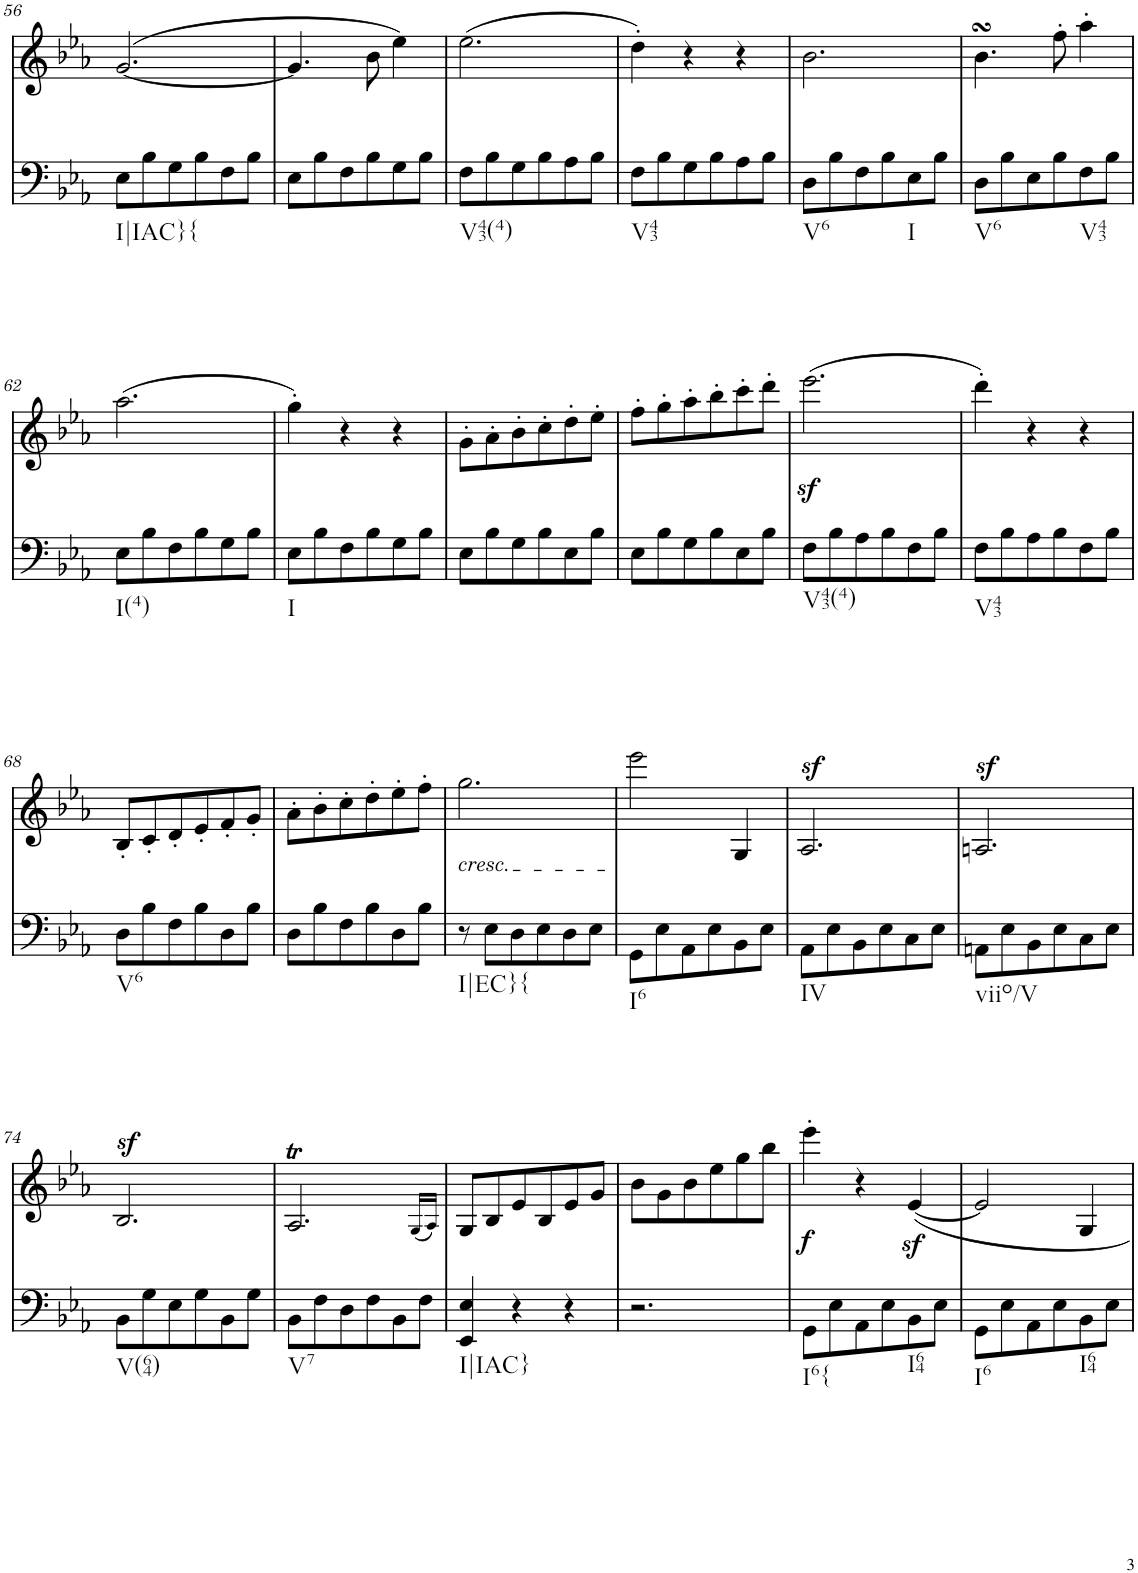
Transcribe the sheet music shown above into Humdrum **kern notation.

**kern	**kern	**dynam
*part2	*part1	*part1
*staff2	*staff1	*staff1
*I"piano	*I"piano	*
*I'Pno	*I'Pno	*
!!LO:PB:g=z
*clefF4	*clefG2	*
*k[b-e-a-]	*k[b-e-a-]	*
*c:	*c:	*
*M3/4	*M3/4	*
=56	=56	=56
!LO:TX:b:t=I|IAC}{	!	!
8E-\L	([2.g/	.
8B-\	.	.
8G\	.	.
8B-\	.	.
8F\	.	.
8B-\J	.	.
=57	=57	=57
8E-\L	4.g/]	.
8B-\	.	.
8F\	.	.
8B-\	8b-\	.
8G\	4ee-\)	.
8B-\J	.	.
=58	=58	=58
!LO:TX:b:t=V43(4)	!	!
8F\L	(2.ee-\	.
8B-\	.	.
8G\	.	.
8B-\	.	.
8A-\	.	.
8B-\J	.	.
=59	=59	=59
!LO:TX:b:t=V43	!	!
8F\L	4dd'\)	.
8B-\	.	.
8G\	4r	.
8B-\	.	.
8A-\	4r	.
8B-\J	.	.
=60	=60	=60
!LO:TX:b:t=V6	!	!
8D\L	2.b-\	.
8B-\	.	.
8F\	.	.
8B-\	.	.
!LO:TX:b:t=I	!	!
8E-\	.	.
8B-\J	.	.
=61	=61	=61
!LO:TX:b:t=V6	!	!
8D\L	4.b-sSSS\	.
8B-\	.	.
8E-\	.	.
8B-\	8ff'\	.
!LO:TX:b:t=V43	!	!
8F\	4aa-'\	.
8B-\J	.	.
!!LO:LB:g=z
=62	=62	=62
!LO:TX:b:t=I(4)	!	!
8E-\L	(2.aa-\	.
8B-\	.	.
8F\	.	.
8B-\	.	.
8G\	.	.
8B-\J	.	.
=63	=63	=63
!LO:TX:b:t=I	!	!
8E-\L	4gg'\)	.
8B-\	.	.
8F\	4r	.
8B-\	.	.
8G\	4r	.
8B-\J	.	.
=64	=64	=64
8E-\L	8g'\L	.
8B-\	8a-'\	.
8G\	8b-'\	.
8B-\	8cc'\	.
8E-\	8dd'\	.
8B-\J	8ee-'\J	.
=65	=65	=65
8E-\L	8ff'\L	.
8B-\	8gg'\	.
8G\	8aa-'\	.
8B-\	8bb-'\	.
8E-\	8ccc'\	.
8B-\J	8ddd'\J	.
=66	=66	=66
!LO:TX:b:t=V43(4)	!	!
8F\L	(2.eee-z<\	.
8B-\	.	.
8A-\	.	.
8B-\	.	.
8F\	.	.
8B-\J	.	.
=67	=67	=67
!LO:TX:b:t=V43	!	!
8F\L	4ddd'\)	.
8B-\	.	.
8A-\	4r	.
8B-\	.	.
8F\	4r	.
8B-\J	.	.
!!LO:LB:g=z
=68	=68	=68
!LO:TX:b:t=V6	!	!
8D\L	8B-'/L	.
8B-\	8c'/	.
8F\	8d'/	.
8B-\	8e-'/	.
8D\	8f'/	.
8B-\J	8g'/J	.
=69	=69	=69
8D\L	8a-'\L	.
8B-\	8b-'\	.
8F\	8cc'\	.
8B-\	8dd'\	.
8D\	8ee-'\	.
8B-\J	8ff'\J	.
=70	=70	=70
!	!LO:TX:b:i:t=cresc.	!
!LO:TX:b:t=I|EC}{	!	!
8r	2.gg\	.
8E-\L	.	.
8D\	.	.
8E-\	.	.
8D\	.	.
8E-\J	.	.
=71	=71	=71
!LO:TX:b:t=I6	!	!
8GG\L	2eee-\	.
8E-\	.	.
8AA-\	.	.
8E-\	.	.
8BB-\	4G/	.
8E-\J	.	.
=72	=72	=72
!LO:TX:b:t=IV	!	!
8AA-\L	2.A-z>/	.
8E-\	.	.
8BB-\	.	.
8E-\	.	.
8C\	.	.
8E-\J	.	.
=73	=73	=73
!LO:TX:b:t=viio/V	!	!
8AAn\L	2.Anz>/	.
8E-\	.	.
8BB-\	.	.
8E-\	.	.
8C\	.	.
8E-\J	.	.
!!LO:LB:g=z
=74	=74	=74
!LO:TX:b:t=V(64)	!	!
8BB-\L	2.B-z>/	.
8G\	.	.
8E-\	.	.
8G\	.	.
8BB-\	.	.
8G\J	.	.
=75	=75	=75
!LO:TX:b:t=V7	!	!
8BB-\L	2.A-T/	.
8F\	.	.
8D\	.	.
8F\	.	.
8BB-\	.	.
8F\J	.	.
.	(16qG/LL	.
.	16qA-/JJ)	.
=76	=76	=76
!LO:TX:b:t=I|IAC}	!	!
4EE-/ 4E-/	8G/L	.
.	8B-/	.
4r	8e-/	.
.	8B-/	.
4r	8e-/	.
.	8g/J	.
=77	=77	=77
2.r	8b-\L	.
.	8g\	.
.	8b-\	.
.	8ee-\	.
.	8gg\	.
.	8bb-\J	.
=78	=78	=78
!LO:TX:b:t=I6{	!	!
!	!	!LO:DY:b
8GG\L	4eee-'\	f
8E-\	.	.
8AA-\	4r	.
8E-\	.	.
!LO:TX:b:t=I64	!	!
8BB-\	[4e-z</	.
8E-\J	.	.
=79	=79	=79
!LO:TX:b:t=I6	!	!
8GG\L	2e-/]	.
8E-\	.	.
8AA-\	.	.
8E-\	.	.
!LO:TX:b:t=I64	!	!
8BB-\	4G/	.
8E-\J	.	.
=	=	=
*-	*-	*-
